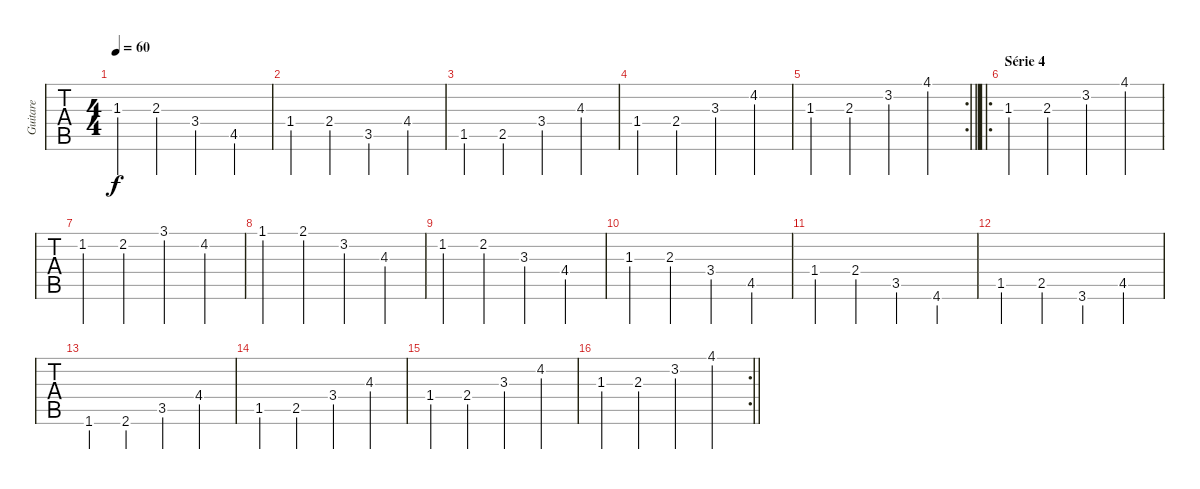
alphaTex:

\track ("Guitare" "Guitare") {instrument acousticguitarsteel}
\staff {tabs}
\tuning (E4 B3 G3 D3 A2 E2) {hide}
\ts (4 4)
\tempo 60
\clef g2
\ks c
1.3.4{dy f} 2.3.4 3.4.4 4.5.4 |
1.4.4 2.4.4 3.5.4 4.4.4 |
1.5.4 2.5.4 3.4.4 4.3.4 |
1.4.4 2.4.4 3.3.4 4.2.4 |
\rc 2
\barLineRight lightlight
1.3.4 2.3.4 3.2.4 4.1.4 |
\ro
\section ("" "Série 4")
1.3.4 2.3.4 3.2.4 4.1.4 |
1.2.4 2.2.4 3.1.4 4.2.4 |
1.1.4 2.1.4 3.2.4 4.3.4 |
1.2.4 2.2.4 3.3.4 4.4.4 |
1.3.4 2.3.4 3.4.4 4.5.4 |
1.4.4 2.4.4 3.5.4 4.6.4 |
1.5.4 2.5.4 3.6.4 4.5.4 |
1.6.4 2.6.4 3.5.4 4.4.4 |
1.5.4 2.5.4 3.4.4 4.3.4 |
1.4.4 2.4.4 3.3.4 4.2.4 |
\rc 2
\barLineRight lightlight
1.3.4 2.3.4 3.2.4 4.1.4
